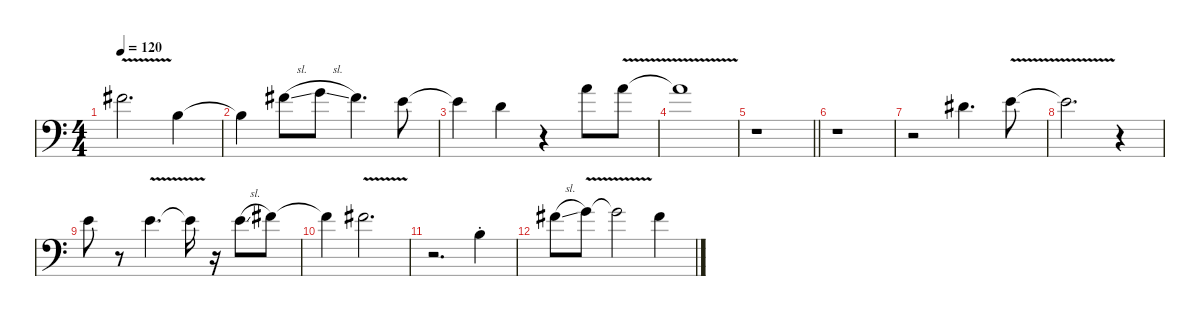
\defaultSystemsLayout 4
\hideDynamics
\bracketExtendMode nobrackets
\singleTrackTrackNamePolicy hidden
\multiTrackTrackNamePolicy hidden
\firstSystemTrackNameMode fullname
\firstSystemTrackNameOrientation horizontal
\otherSystemsTrackNameOrientation horizontal
\track ("Devin" "tbn.") {instrument trombone}
\staff {score}
\tuning (E4 B3 G3 D3 A2 E2)
\ts (4 4)
\tempo 120
\clef f4
\ks c
7.2{v t acc #}.2{d dy f beam Down} 4.3.4{beam Down} |
4.3{t}.4{beam Down} 7.2{sl acc #}.8{beam Down} 8.2{sl}.8{beam Down} 7.2{acc #}.4{d beam Down} 5.2.8{beam Down} |
5.2{t}.4{beam Down} 3.2.4{beam Down} r.4{beam Down} 5.1.8{dy mf beam Down} 5.1{v}.8{beam Down} |
5.1{v t}.1{dy f beam Down} |
\barLineRight lightlight
r.1{beam Down} |
r.1{beam Down} |
r.2{beam Down} 8.3{acc #}.4{d beam Down} 9.3{v}.8{beam Down} |
9.3{v t}.2{d beam Down} r.4{beam Down} |
9.3.8{beam Down} r.8{beam Down} 9.3{v}.4{d beam Down} 9.3{v t}.16{beam Down} r.16{beam Down} 5.2{sl}.8{beam Down} 7.2{acc #}.8{beam Down} |
7.2{t acc #}.4{beam Down} 7.2{v acc #}.2{d beam Down} |
r.2{d beam Down} 4.3{st}.4{beam Down} |
7.2{sl acc #}.8{beam Down} 8.2{v}.8{beam Down} 8.2{v t}.2{beam Down} 7.2{acc #}.4{beam Down}
